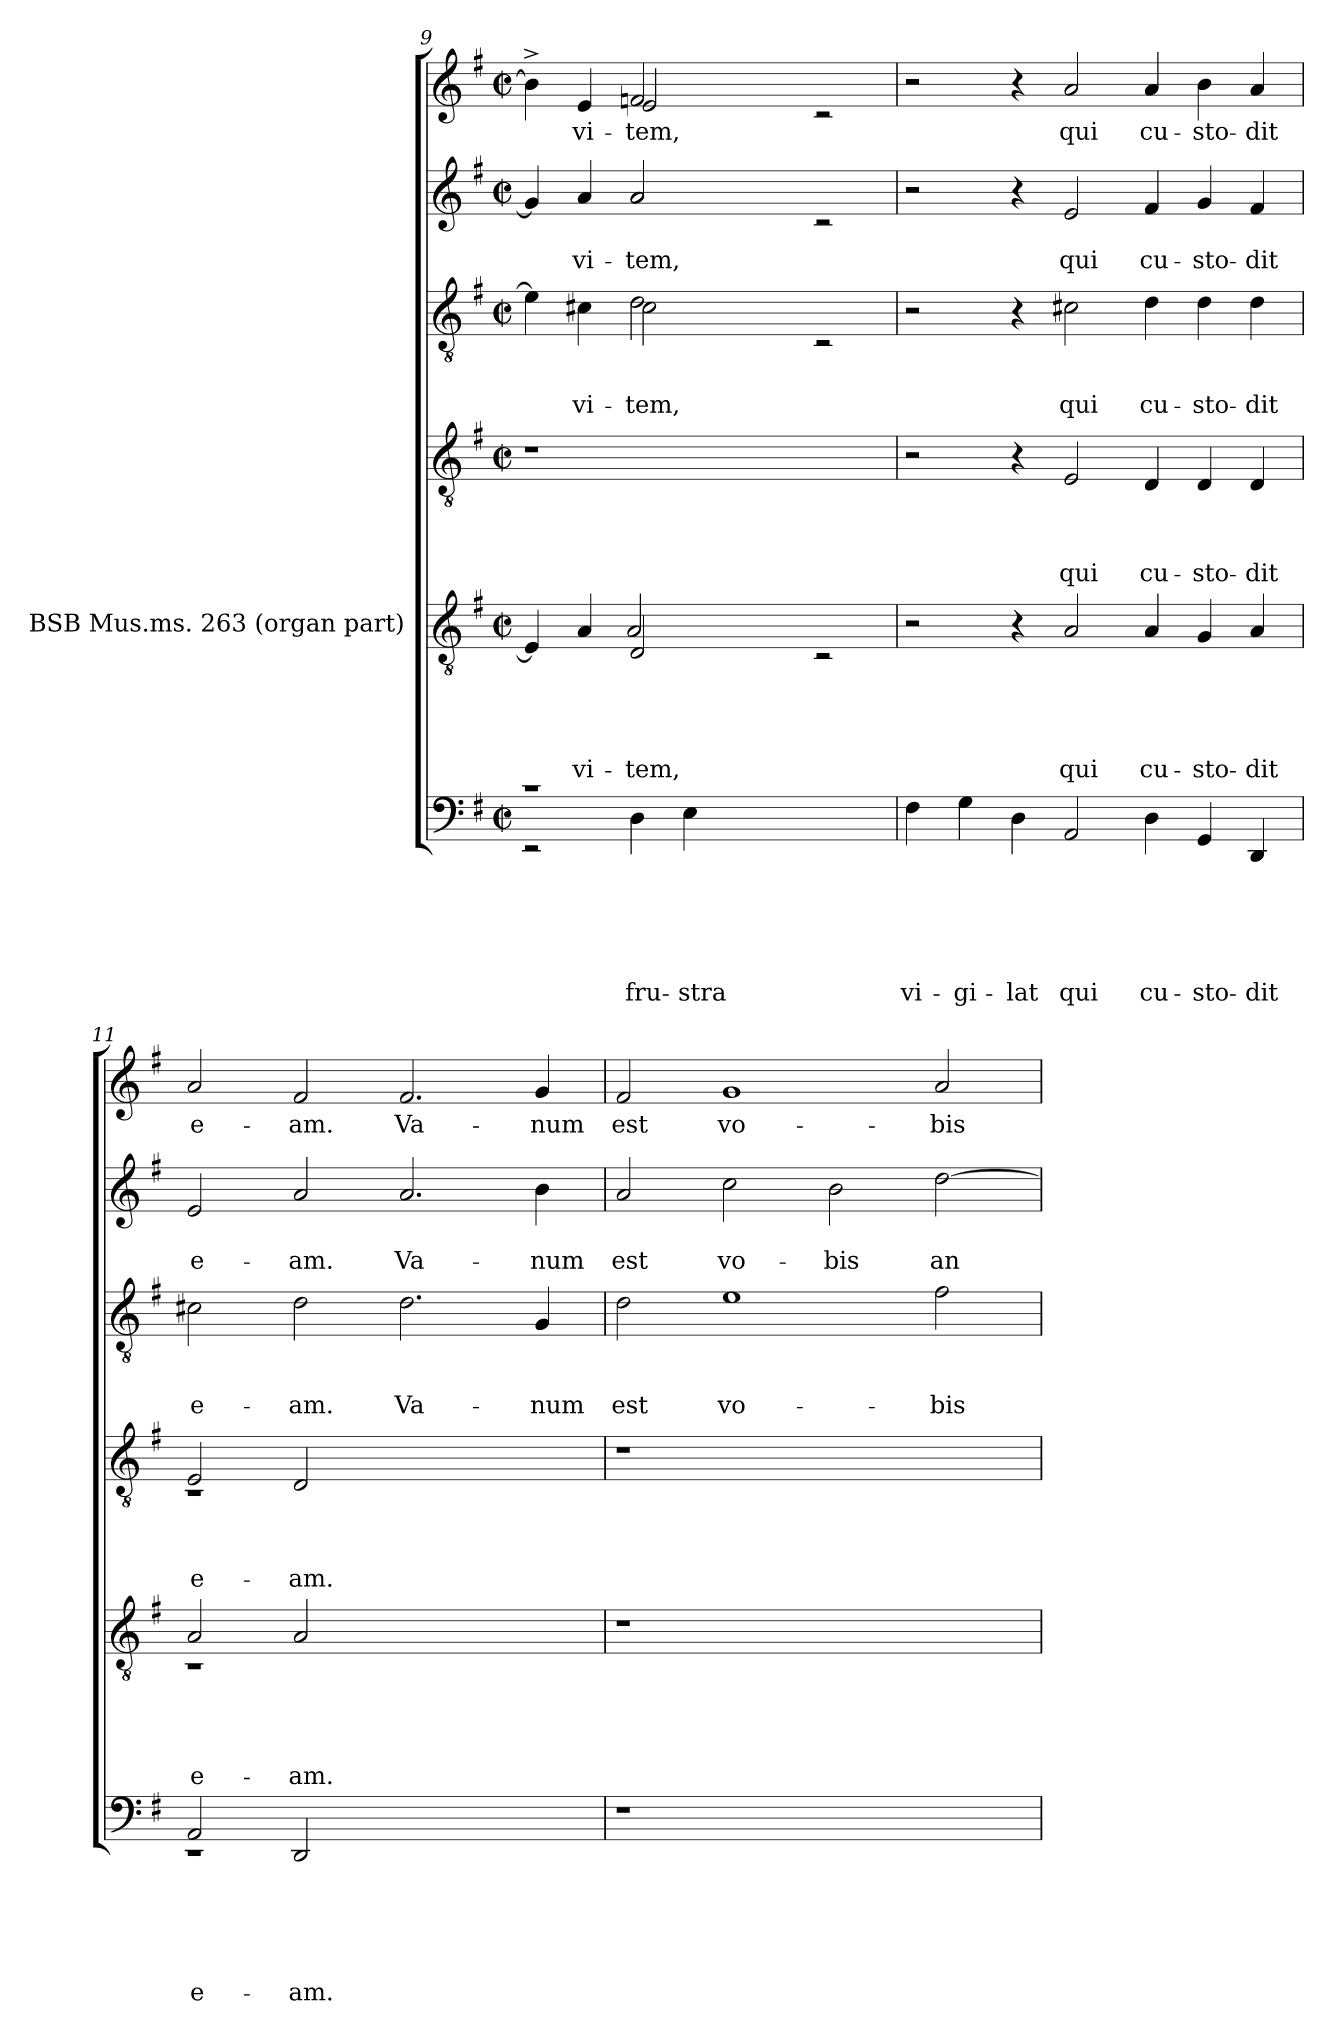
**kern	**text	**text	**text	**text	**text	**text	**kern	**text	**text	**text	**text	**text	**kern	**text	**text	**text	**text	**kern	**text	**text	**text	**kern	**text	**text	**kern	**text
*part6	*part6	*part6	*part6	*part6	*part6	*part6	*part5	*part5	*part5	*part5	*part5	*part5	*part4	*part4	*part4	*part4	*part4	*part3	*part3	*part3	*part3	*part2	*part2	*part2	*part1	*part1
*staff6	*staff6	*staff6	*staff6	*staff6	*staff6	*staff6	*staff5	*staff5	*staff5	*staff5	*staff5	*staff5	*staff4	*staff4	*staff4	*staff4	*staff4	*staff3	*staff3	*staff3	*staff3	*staff2	*staff2	*staff2	*staff1	*staff1
*	*	*	*	*	*	*	*I"BSB Mus.ms. 263 (organ part)	*	*	*	*	*	*	*	*	*	*	*	*	*	*	*	*	*	*	*
*clefF4	*	*	*	*	*	*	*clefGv2	*	*	*	*	*	*clefGv2	*	*	*	*	*clefGv2	*	*	*	*clefG2	*	*	*clefG2	*
*k[f#]	*	*	*	*	*	*	*k[f#]	*	*	*	*	*	*k[f#]	*	*	*	*	*k[f#]	*	*	*	*k[f#]	*	*	*k[f#]	*
*G:	*	*	*	*	*	*	*G:	*	*	*	*	*	*G:	*	*	*	*	*G:	*	*	*	*G:	*	*	*G:	*
*M2/2	*	*	*	*	*	*	*M2/2	*	*	*	*	*	*M2/2	*	*	*	*	*M2/2	*	*	*	*M2/2	*	*	*M2/2	*
*met(c|)	*	*	*	*	*	*	*met(c|)	*	*	*	*	*	*met(c|)	*	*	*	*	*met(c|)	*	*	*	*met(c|)	*	*	*met(c|)	*
=9	=9	=9	=9	=9	=9	=9	=9	=9	=9	=9	=9	=9	=9	=9	=9	=9	=9	=9	=9	=9	=9	=9	=9	=9	=9	=9
*^	*	*	*	*	*	*	*^	*	*	*	*	*	*	*	*	*	*	*^	*	*	*	*^	*	*	*^	*
1rc	2rEE	.	.	.	.	.	.	4E/]	2ryy	.	.	.	.	.	1r	.	.	.	.	4e\]	2ryy	.	.	.	4g#/]	2ryy	.	.	4b^<\]	2ryy	.
!	!	!	!	!	!	!	!	!	!	!	!	!	!	!LO:LY:b	!	!	!	!	!	!	!	!	!	!LO:LY:b	!	!	!	!LO:LY:b	!	!	!LO:LY:b
.	.	.	.	.	.	.	.	4A/	.	.	.	.	.	-vi-	.	.	.	.	.	4c#X\	.	.	.	-vi-	4a/	.	.	-vi-	4e/	.	-vi-
!	!	!	!	!	!	!	!LO:LY:b	!	!	!	!	!	!	!LO:LY:b	!	!	!	!	!	!	!	!	!	!	!	!	!	!	!	!	!
!	!	!	!	!	!	!	!	!	!	!	!	!	!	!LO:LY:b	!	!	!	!	!	!	!	!	!	!LO:LY:b	!	!	!	!	!	!	!
!	!	!	!	!	!	!	!	!	!	!	!	!	!	!	!	!	!	!	!	!	!	!	!	!LO:LY:b	!	!	!	!LO:LY:b	!	!	!
!	!	!	!	!	!	!	!	!	!	!	!	!	!	!	!	!	!	!	!	!	!	!	!	!	!	!	!	!LO:LY:b	!	!	!LO:LY:b
!	!	!	!	!	!	!	!	!	!	!	!	!	!	!	!	!	!	!	!	!	!	!	!	!	!	!	!	!	!	!	!LO:LY:b
.	4D\	.	.	.	.	.	fru-	2D/	2A/	.	.	.	.	-tem,	.	.	.	.	.	2d\	2c#\	.	.	-tem,	2a/	2a/	.	-tem,	2fn/	2e/	-tem,
!	!	!	!	!	!	!	!LO:LY:b	!	!	!	!	!	!	!	!	!	!	!	!	!	!	!	!	!	!	!	!	!	!	!	!
.	4E\	.	.	.	.	.	-stra	.	.	.	.	.	.	.	.	.	.	.	.	.	.	.	.	.	.	.	.	.	.	.	.
1ryy	1ryy	.	.	.	.	.	.	1ryy	2ryy	.	.	.	.	.	1ryy	.	.	.	.	1ryy	2ryy	.	.	.	1ryy	2ryy	.	.	1ryy	2ryy	.
.	.	.	.	.	.	.	.	.	2rC	.	.	.	.	.	.	.	.	.	.	.	2rC	.	.	.	.	2rc	.	.	.	2rc	.
*v	*v	*	*	*	*	*	*	*	*	*	*	*	*	*	*	*	*	*	*	*	*	*	*	*	*	*	*	*	*	*	*
!!LO:LB:g=z
=10	=10	=10	=10	=10	=10	=10	=10	=10	=10	=10	=10	=10	=10	=10	=10	=10	=10	=10	=10	=10	=10	=10	=10	=10	=10	=10	=10	=10	=10	=10
!	!	!	!	!	!	!LO:LY:b	!	!	!	!	!	!	!	!	!	!	!	!	!	!	!	!	!	!	!	!	!	!	!	!
*	*	*	*	*	*	*	*	*	*	*	*	*	*	*	*	*	*	*	*v	*v	*	*	*	*	*	*	*	*v	*v	*
*	*	*	*	*	*	*	*v	*v	*	*	*	*	*	*	*	*	*	*	*	*	*	*	*v	*v	*	*	*	*
4F#\	.	.	.	.	.	vi-	2r	.	.	.	.	.	2r	.	.	.	.	2r	.	.	.	2r	.	.	2r	.
!	!	!	!	!	!	!LO:LY:b	!	!	!	!	!	!	!	!	!	!	!	!	!	!	!	!	!	!	!	!
4G\	.	.	.	.	.	-gi-	.	.	.	.	.	.	.	.	.	.	.	.	.	.	.	.	.	.	.	.
!	!	!	!	!	!	!LO:LY:b	!	!	!	!	!	!	!	!	!	!	!	!	!	!	!	!	!	!	!	!
4D\	.	.	.	.	.	-lat	4r	.	.	.	.	.	4r	.	.	.	.	4r	.	.	.	4r	.	.	4r	.
!	!	!	!	!	!	!LO:LY:b	!	!	!	!	!	!LO:LY:b	!	!	!	!	!LO:LY:b	!	!	!	!LO:LY:b	!	!	!LO:LY:b	!	!LO:LY:b
2AA/	.	.	.	.	.	qui	2A/	.	.	.	.	qui	2E/	.	.	.	qui	2c#X\	.	.	qui	2e/	.	qui	2a/	qui
!	!	!	!	!	!	!LO:LY:b	!	!	!	!	!	!LO:LY:b	!	!	!	!	!LO:LY:b	!	!	!	!LO:LY:b	!	!	!LO:LY:b	!	!LO:LY:b
4D\	.	.	.	.	.	cu-	4A/	.	.	.	.	cu-	4D/	.	.	.	cu-	4d\	.	.	cu-	4f#/	.	cu-	4a/	cu-
!	!	!	!	!	!	!LO:LY:b	!	!	!	!	!	!LO:LY:b	!	!	!	!	!LO:LY:b	!	!	!	!LO:LY:b	!	!	!LO:LY:b	!	!LO:LY:b
4GG/	.	.	.	.	.	-sto-	4G/	.	.	.	.	-sto-	4D/	.	.	.	-sto-	4d\	.	.	-sto-	4g/	.	-sto-	4b\	-sto-
!	!	!	!	!	!	!LO:LY:b	!	!	!	!	!	!LO:LY:b	!	!	!	!	!LO:LY:b	!	!	!	!LO:LY:b	!	!	!LO:LY:b	!	!LO:LY:b
4DD/	.	.	.	.	.	-dit	4A/	.	.	.	.	-dit	4D/	.	.	.	-dit	4d\	.	.	-dit	4f#/	.	-dit	4a/	-dit
=11	=11	=11	=11	=11	=11	=11	=11	=11	=11	=11	=11	=11	=11	=11	=11	=11	=11	=11	=11	=11	=11	=11	=11	=11	=11	=11
*^	*	*	*	*	*	*	*^	*	*	*	*	*	*^	*	*	*	*	*	*	*	*	*	*	*	*	*
!	!LO:N:vis=1	!	!	!	!	!	!LO:LY:b	!	!LO:N:vis=1	!	!	!	!	!LO:LY:b	!	!LO:N:vis=1	!	!	!	!LO:LY:b	!	!	!	!LO:LY:b	!	!	!LO:LY:b	!	!LO:LY:b
2AA/	0rEE	.	.	.	.	.	e-	2A/	0rC	.	.	.	.	e-	2E/	0rC	.	.	.	e-	2c#X\	.	.	e-	2e/	.	e-	2a/	e-
!	!	!	!	!	!	!	!LO:LY:b	!	!	!	!	!	!	!LO:LY:b	!	!	!	!	!	!LO:LY:b	!	!	!	!LO:LY:b	!	!	!LO:LY:b	!	!LO:LY:b
2DD/	.	.	.	.	.	.	-am.	2A/	.	.	.	.	.	-am.	2D/	.	.	.	.	-am.	2d\	.	.	-am.	2a/	.	-am.	2f#/	-am.
!	!	!	!	!	!	!	!	!	!	!	!	!	!	!	!	!	!	!	!	!	!	!	!	!LO:LY:b	!	!	!LO:LY:b	!	!LO:LY:b
1ryy	.	.	.	.	.	.	.	1ryy	.	.	.	.	.	.	1ryy	.	.	.	.	.	2.d\	.	.	Va-	2.a/	.	Va-	2.f#/	Va-
!	!	!	!	!	!	!	!	!	!	!	!	!	!	!	!	!	!	!	!	!	!	!	!	!LO:LY:b	!	!	!LO:LY:b	!	!LO:LY:b
.	.	.	.	.	.	.	.	.	.	.	.	.	.	.	.	.	.	.	.	.	4G/	.	.	-num	4b\	.	-num	4g/	-num
*v	*v	*	*	*	*	*	*	*	*	*	*	*	*	*	*v	*v	*	*	*	*	*	*	*	*	*	*	*	*	*
*	*	*	*	*	*	*	*v	*v	*	*	*	*	*	*	*	*	*	*	*	*	*	*	*	*	*	*	*
=12	=12	=12	=12	=12	=12	=12	=12	=12	=12	=12	=12	=12	=12	=12	=12	=12	=12	=12	=12	=12	=12	=12	=12	=12	=12	=12
!	!	!	!	!	!	!	!	!	!	!	!	!	!	!	!	!	!	!	!	!	!LO:LY:b	!	!	!LO:LY:b	!	!LO:LY:b
1r	.	.	.	.	.	.	1r	.	.	.	.	.	1r	.	.	.	.	2d\	.	.	est	2a/	.	est	2f#/	est
!	!	!	!	!	!	!	!	!	!	!	!	!	!	!	!	!	!	!	!	!	!LO:LY:b	!	!	!LO:LY:b	!	!LO:LY:b
.	.	.	.	.	.	.	.	.	.	.	.	.	.	.	.	.	.	1e	.	.	vo-	2cc\	.	vo-	1g	vo-
!	!	!	!	!	!	!	!	!	!	!	!	!	!	!	!	!	!	!	!	!	!	!	!	!LO:LY:b	!	!
1ryy	.	.	.	.	.	.	1ryy	.	.	.	.	.	1ryy	.	.	.	.	.	.	.	.	2b\	.	-bis	.	.
!	!	!	!	!	!	!	!	!	!	!	!	!	!	!	!	!	!	!	!	!	!LO:LY:b	!	!	!LO:LY:b	!	!LO:LY:b
.	.	.	.	.	.	.	.	.	.	.	.	.	.	.	.	.	.	2f#\	.	.	-bis	[>2dd\	.	an-	2a/	-bis
=	=	=	=	=	=	=	=	=	=	=	=	=	=	=	=	=	=	=	=	=	=	=	=	=	=	=
*-	*-	*-	*-	*-	*-	*-	*-	*-	*-	*-	*-	*-	*-	*-	*-	*-	*-	*-	*-	*-	*-	*-	*-	*-	*-	*-
